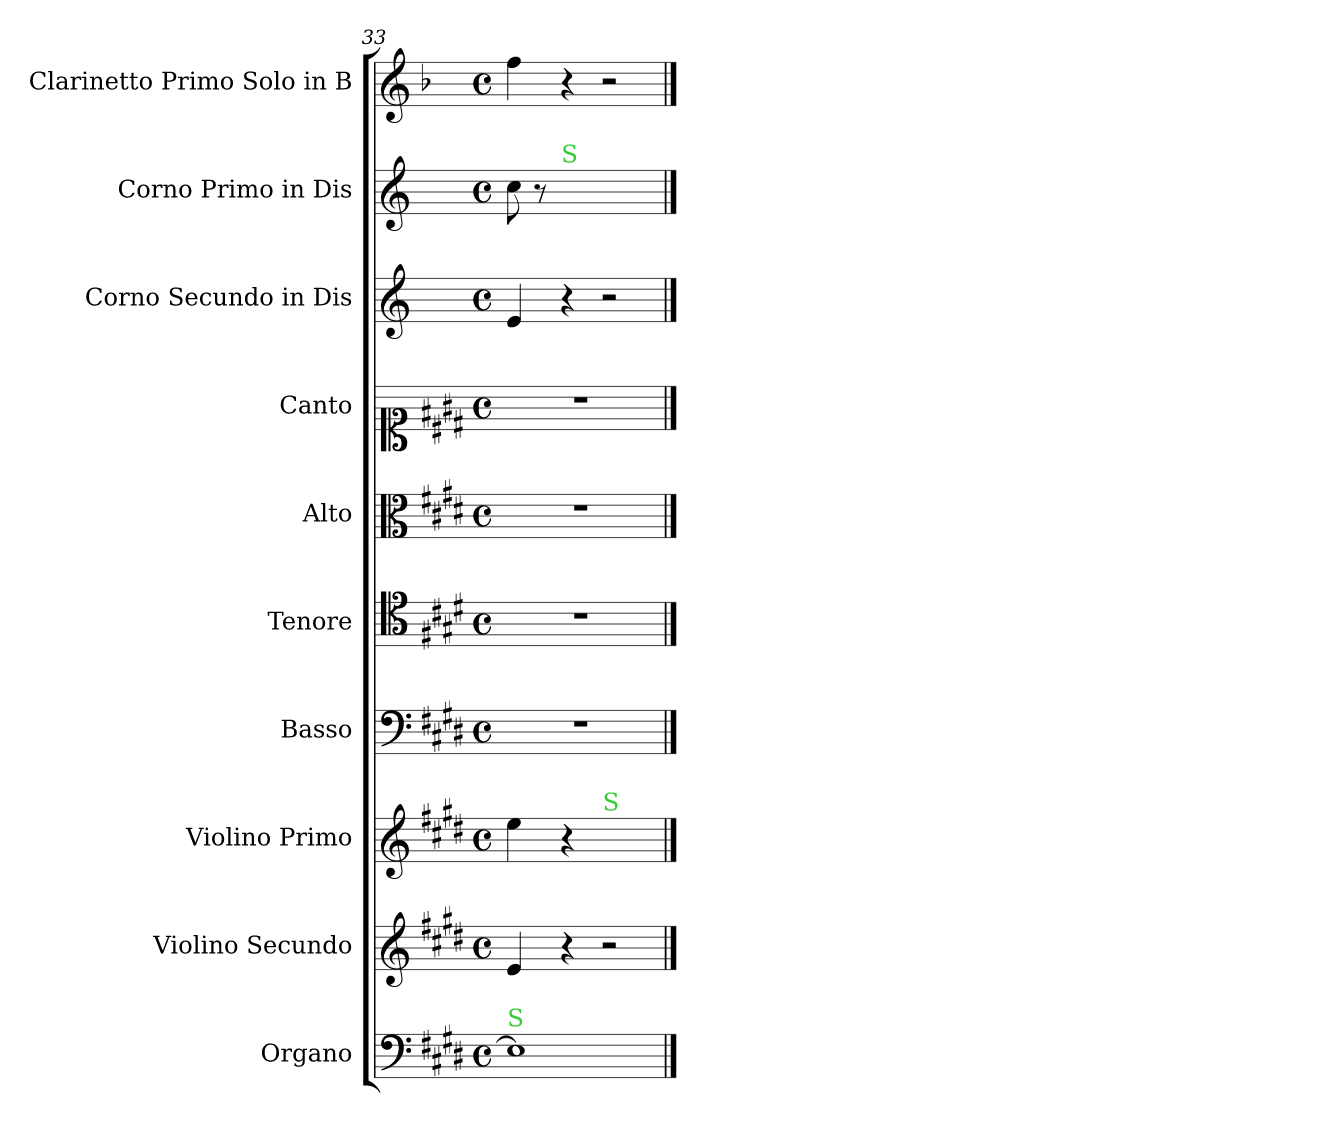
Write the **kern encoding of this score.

**kern	**kern	**kern	**kern	**kern	**kern	**kern	**kern	**kern	**kern
*part10	*part9	*part8	*part7	*part6	*part5	*part4	*part3	*part2	*part1
*staff10	*staff9	*staff8	*staff7	*staff6	*staff5	*staff4	*staff3	*staff2	*staff1
*I"Organo	*I"Violino Secundo	*I"Violino Primo	*I"Basso	*I"Tenore	*I"Alto	*I"Canto	*I"Corno Secundo in Dis	*I"Corno Primo in Dis	*I"Clarinetto Primo Solo in B
*I'Org	*	*I'Vn I	*I'B	*I'T	*I'A	*I'C	*I'Cor II	*I'Cor I	*I'Cl
*clefF4	*clefG2	*clefG2	*clefF4	*clefC4	*clefC3	*clefC1	*clefG2	*clefG2	*clefG2
*	*	*	*	*	*	*	*ITrd5c8	*ITrd5c8	*ITrd1c1
*k[f#c#g#d#]	*k[f#c#g#d#]	*k[f#c#g#d#]	*k[f#c#g#d#]	*k[f#c#g#d#]	*k[f#c#g#d#]	*k[f#c#g#d#]	*k[f#c#g#d#]	*k[f#c#g#d#]	*k[f#c#g#d#]
*M4/4	*M4/4	*M4/4	*M4/4	*M4/4	*M4/4	*M4/4	*M4/4	*M4/4	*M4/4
*met(c)	*met(c)	*met(c)	*met(c)	*met(c)	*met(c)	*met(c)	*met(c)	*met(c)	*met(c)
=33	=33	=33	=33	=33	=33	=33	=33	=33	=33
!LO:TX:a:color=limegreen:t=S	!	!	!	!	!	!	!	!	!
1E\]	4e/	4ee\	1r	1r	1r	1r	4G#/	8e\	4ee\
.	.	.	.	.	.	.	.	8r	.
!	!	!	!	!	!	!	!	!LO:TX:a:color=limegreen:t=S	!
.	4r	4r	.	.	.	.	4r	4ryy	4r
!	!	!LO:TX:a:color=limegreen:t=S	!	!	!	!	!	!	!
.	2r	2ryy	.	.	.	.	2r	2ryy	2r
==	==	==	==	==	==	==	==	==	==
*-	*-	*-	*-	*-	*-	*-	*-	*-	*-
